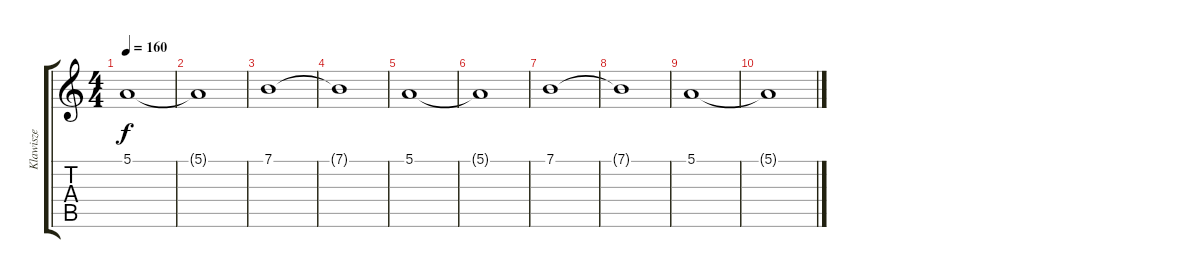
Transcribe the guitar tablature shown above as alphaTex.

\track ("Klawisze" "Klawisze") {instrument stringensemble1}
\staff {score tabs}
\tuning (E4 B3 G3 D3 A2 E2) {hide}
\ts (4 4)
\tempo 160
\clef g2
\ks c
5.1.1{dy f} |
5.1{t}.1 |
7.1.1 |
7.1{t}.1 |
5.1.1 |
5.1{t}.1 |
7.1.1 |
7.1{t}.1 |
5.1.1 |
5.1{t}.1
